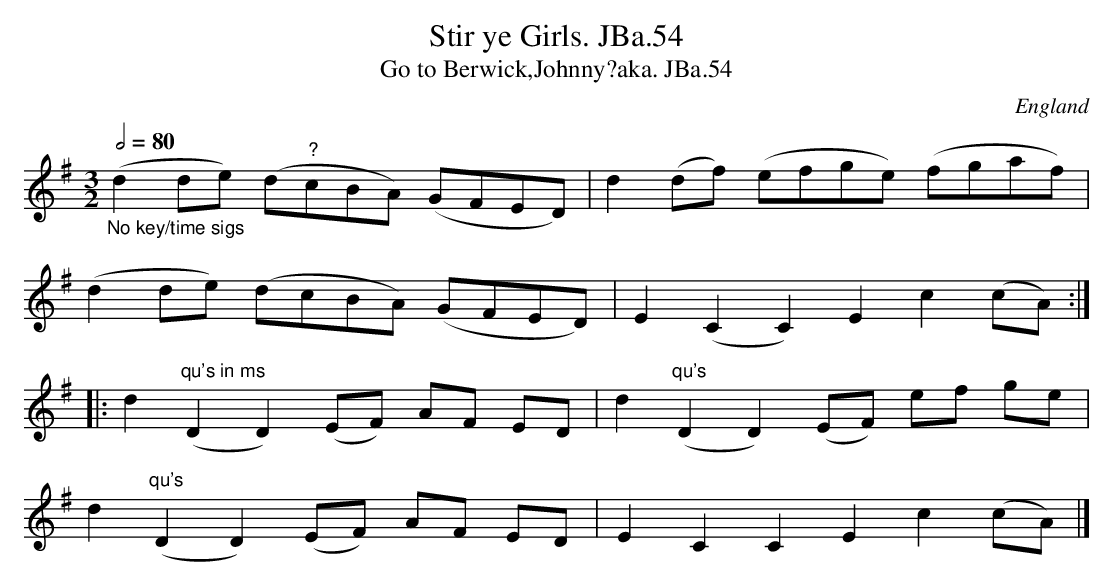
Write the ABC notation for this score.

X:1
T:Stir ye Girls. JBa.54
T:Go to Berwick,Johnny?aka. JBa.54
M:3/2
L:1/8
Q:1/2=80
O:England
K:G major
"_No key/time sigs"(d2 de) (d"?"cBA) (GFED) |\
d2(df) (efge) (fgaf) |!
(d2 de) (dcBA) (GFED) |E2(C2C2)E2c2 (cA) :|!
|: d2 "qu's in ms"(D2D2) (EF) AF ED | d2 "qu's"(D2D2) (EF) ef ge |!
d2 "qu's"(D2D2) (EF) AF ED | E2 C2 C2 E2 c2 (cA) |]
